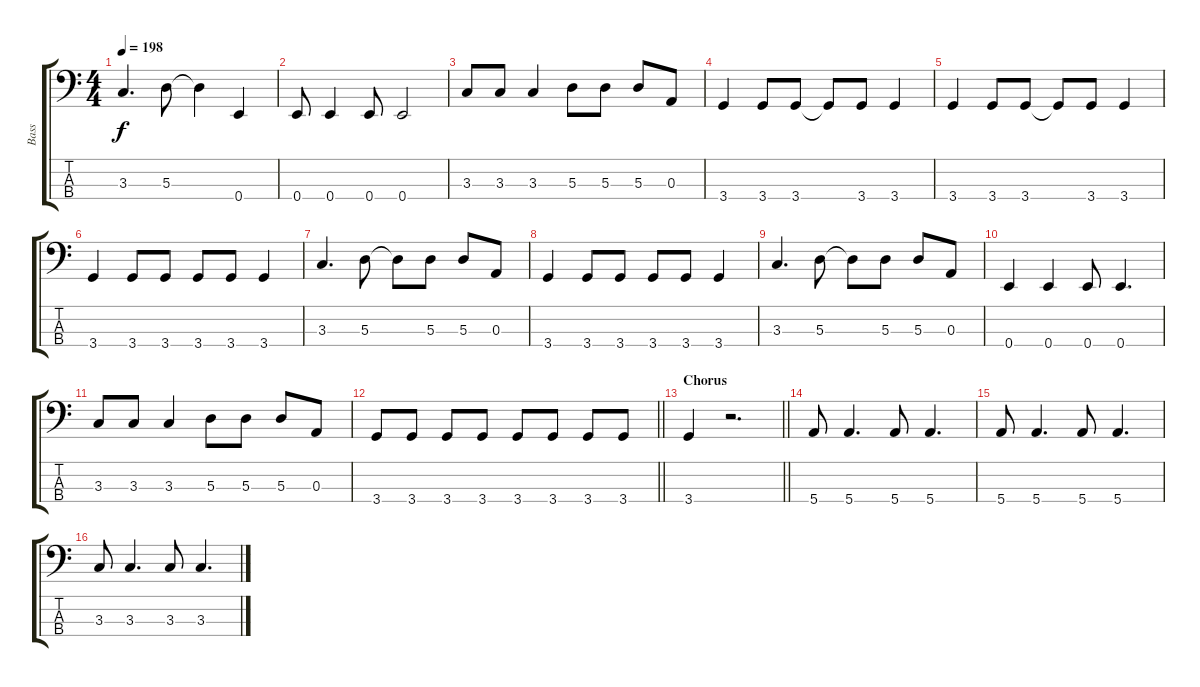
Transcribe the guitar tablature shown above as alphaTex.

\track ("Bass" "Bass") {instrument electricbassfinger}
\staff {score tabs}
\tuning (G2 D2 A1 E1) {hide}
\ts (4 4)
\tempo 198
\clef f4
\ks c
3.3.4{d dy f} 5.3.8 5.3{t}.4 0.4.4 |
0.4.8 0.4.4 0.4.8 0.4.2 |
3.3.8 3.3.8 3.3.4 5.3.8 5.3.8 5.3.8 0.3.8 |
3.4.4 3.4.8 3.4.8 3.4{t}.8 3.4.8 3.4.4 |
3.4.4 3.4.8 3.4.8 3.4{t}.8 3.4.8 3.4.4 |
3.4.4 3.4.8 3.4.8 3.4.8 3.4.8 3.4.4 |
3.3.4{d} 5.3.8 5.3{t}.8 5.3.8 5.3.8 0.3.8 |
3.4.4 3.4.8 3.4.8 3.4.8 3.4.8 3.4.4 |
3.3.4{d} 5.3.8 5.3{t}.8 5.3.8 5.3.8 0.3.8 |
0.4.4 0.4.4 0.4.8 0.4.4{d} |
3.3.8 3.3.8 3.3.4 5.3.8 5.3.8 5.3.8 0.3.8 |
\barLineRight lightlight
3.4.8 3.4.8 3.4.8 3.4.8 3.4.8 3.4.8 3.4.8 3.4.8 |
\section ("" "Chorus")
\barLineRight lightlight
3.4.4 r.2{d} |
5.4.8 5.4.4{d} 5.4.8 5.4.4{d} |
5.4.8 5.4.4{d} 5.4.8 5.4.4{d} |
3.3.8 3.3.4{d} 3.3.8 3.3.4{d}
